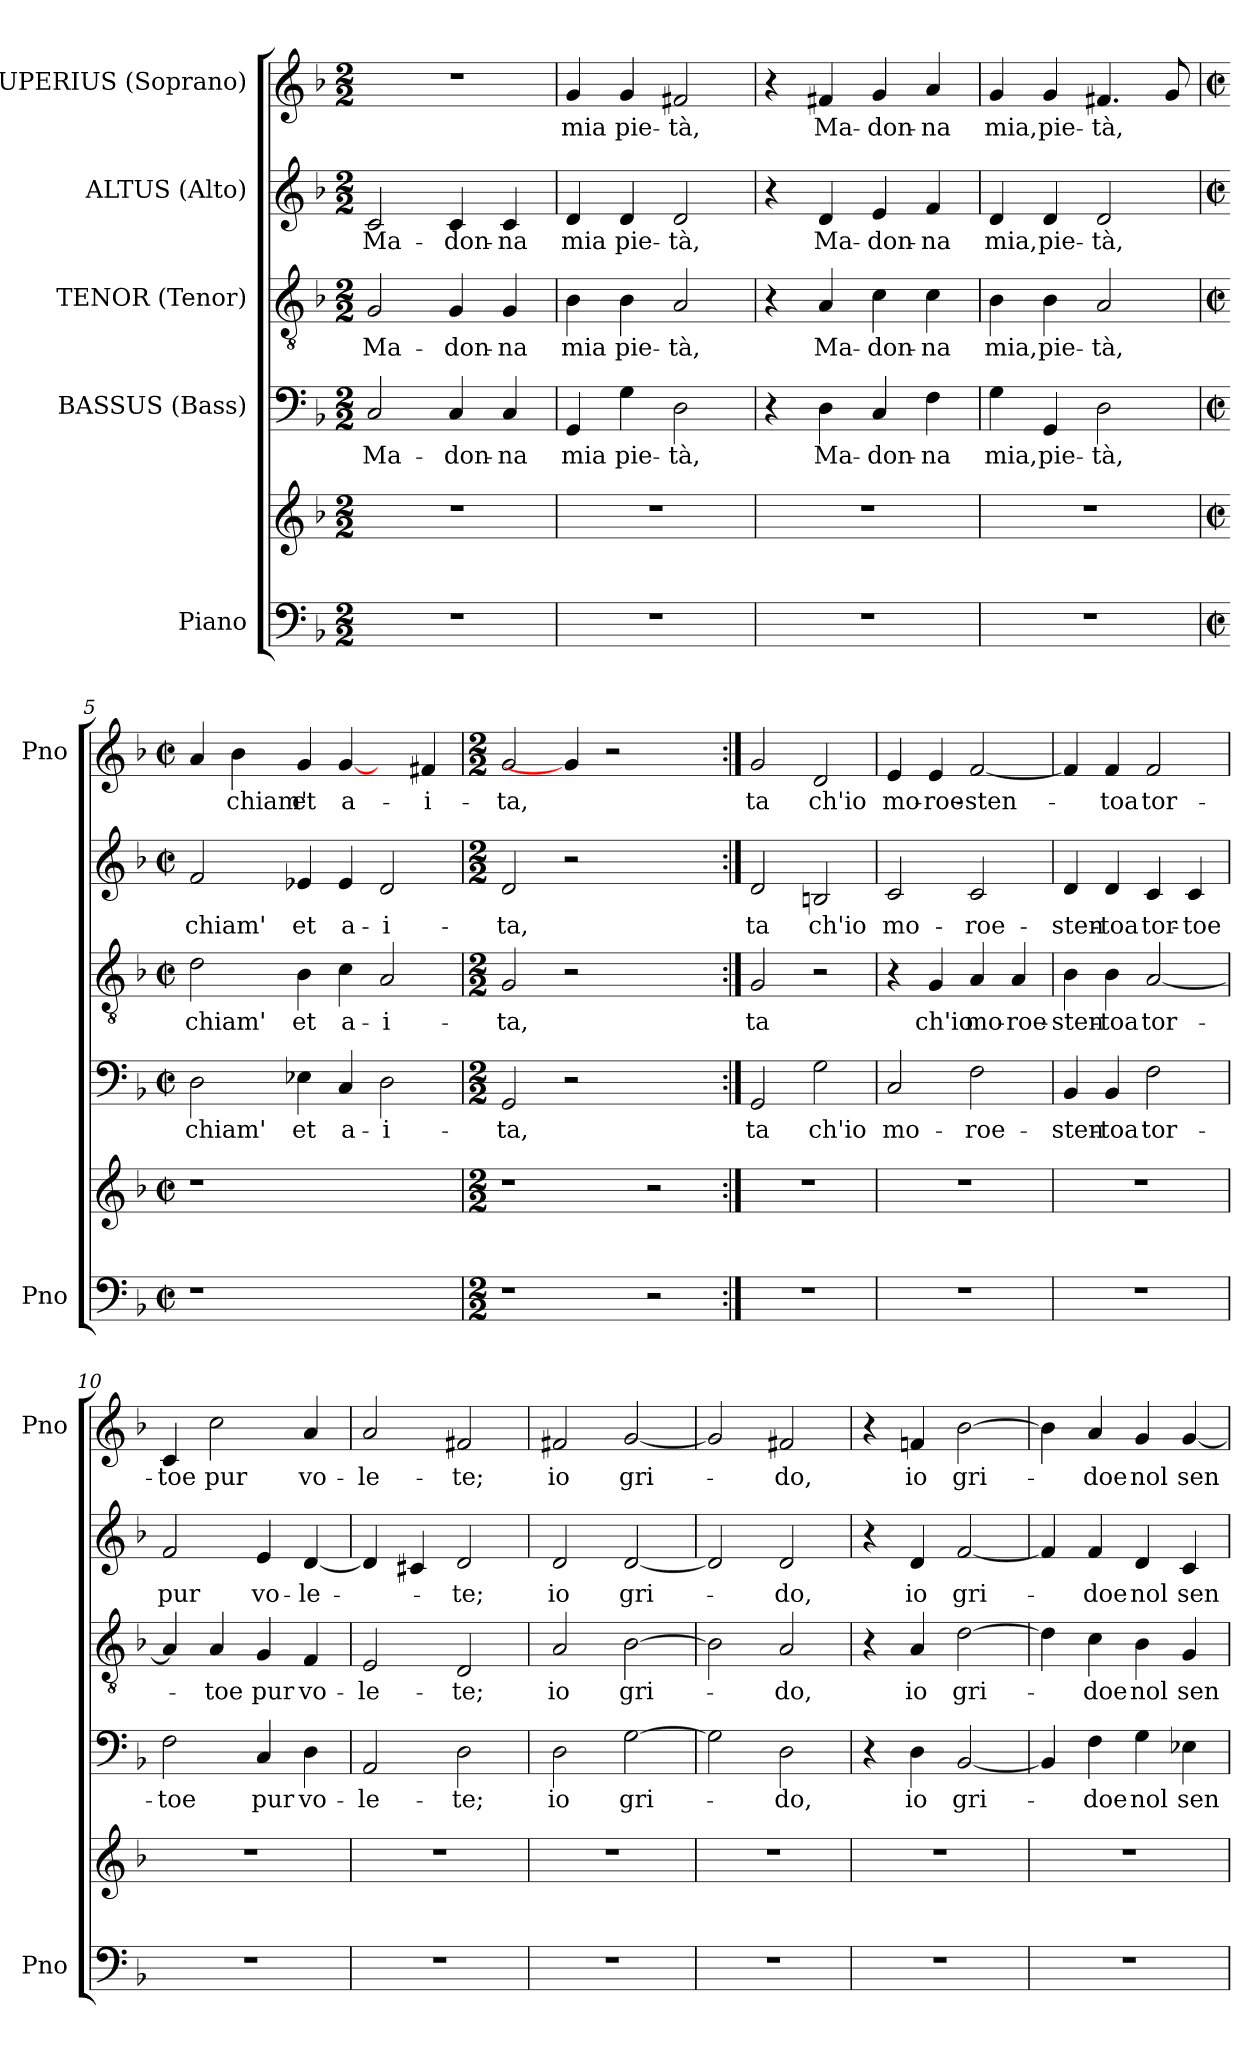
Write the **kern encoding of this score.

**kern	**kern	**kern	**text	**kern	**text	**kern	**text	**kern	**text
*part5	*part5	*part4	*part4	*part3	*part3	*part2	*part2	*part1	*part1
*staff6	*staff5	*staff4	*staff4	*staff3	*staff3	*staff2	*staff2	*staff1	*staff1
*I"Piano	*	*I"BASSUS (Bass)	*	*I"TENOR (Tenor)	*	*I"ALTUS (Alto)	*	*I"SUPERIUS (Soprano)	*
*I'Pno	*	*	*	*	*	*	*	*I'Pno	*
*clefF4	*clefG2	*clefF4	*	*clefGv2	*	*clefG2	*	*clefG2	*
*k[b-]	*k[b-]	*k[b-]	*	*k[b-]	*	*k[b-]	*	*k[b-]	*
*F:	*F:	*F:	*	*F:	*	*F:	*	*F:	*
*M2/2	*M2/2	*M2/2	*	*M2/2	*	*M2/2	*	*M2/2	*
=1	=1	=1	=1	=1	=1	=1	=1	=1	=1
1r	1r	2C/	Ma-	2G/	Ma-	2c/	Ma-	1r	.
.	.	4C/	-don-	4G/	-don-	4c/	-don-	.	.
.	.	4C/	-na	4G/	-na	4c/	-na	.	.
=2	=2	=2	=2	=2	=2	=2	=2	=2	=2
1r	1r	4GG/	mia	4B-\	mia	4d/	mia	4g/	mia
.	.	4G\	pie-	4B-\	pie-	4d/	pie-	4g/	pie-
.	.	2D\	-tà,	2A/	-tà,	2d/	-tà,	2f#X/	-tà,
=3	=3	=3	=3	=3	=3	=3	=3	=3	=3
1r	1r	4r	.	4r	.	4r	.	4r	.
.	.	4D\	Ma-	4A/	Ma-	4d/	Ma-	4f#X/	Ma-
.	.	4C/	-don-	4c\	-don-	4e/	-don-	4g/	-don-
.	.	4F\	-na	4c\	-na	4f/	-na	4a/	-na
=4	=4	=4	=4	=4	=4	=4	=4	=4	=4
1r	1r	4G\	mia,	4B-\	mia,	4d/	mia,	4g/	mia,
.	.	4GG/	pie-	4B-\	pie-	4d/	pie-	4g/	pie-
.	.	2D\	-tà,	2A/	-tà,	2d/	-tà,	4.f#X/	-tà,
.	.	.	.	.	.	.	.	8g/	.
!!LO:LB:g=z
=5	=5	=5	=5	=5	=5	=5	=5	=5	=5
*M2/2	*M2/2	*M2/2	*	*M2/2	*	*M2/2	*	*M2/2	*
*met(c|)	*met(c|)	*met(c|)	*	*met(c|)	*	*met(c|)	*	*met(c|)	*
1r	1r	2D\	chiam'	2d\	chiam'	2f/	chiam'	4a/	.
.	.	.	.	.	.	.	.	4b-\	chiam'
.	.	4E-X\	et	4B-\	et	4e-X/	et	4g/	et
.	.	4C/	a-	4c\	a-	4e-/	a-	[4g/	a-
2ryy	2ryy	2D\	-i-	2A/	-i-	2d/	-i-	4ryy	.
.	.	.	.	.	.	.	.	4f#X/	-i-
=6	=6	=6	=6	=6	=6	=6	=6	=6	=6
*M2/2	*M2/2	*M2/2	*	*M2/2	*	*M2/2	*	*M2/2	*
1r	1r	2GG/	-ta,	2G/	-ta,	2d/	-ta,	2g/	-ta,
.	.	2r	.	2r	.	2r	.	4g/]	.
.	.	.	.	.	.	.	.	2r	.
2r	2r	2ryy	.	2ryy	.	2ryy	.	.	.
.	.	.	.	.	.	.	.	4ryy	.
=7:|!	=7:|!	=7:|!	=7:|!	=7:|!	=7:|!	=7:|!	=7:|!	=7:|!	=7:|!
1r	1r	2GG/	­ta	2G/	­ta	2d/	­ta	2g/	­ta
.	.	2G\	ch'io	2r	.	2Bn/	ch'io	2d/	ch'io
=8	=8	=8	=8	=8	=8	=8	=8	=8	=8
1r	1r	2C/	mo-	4r	.	2c/	mo-	4e/	mo-
.	.	.	.	4G/	ch'io	.	.	4e/	-roe-
.	.	2F\	-roe-	4A/	mo-	2c/	-roe-	[2f/	-sten-
.	.	.	.	4A/	-roe-	.	.	.	.
=9	=9	=9	=9	=9	=9	=9	=9	=9	=9
1r	1r	4BB-/	-sten-	4B-\	-sten-	4d/	-sten-	4f/]	.
.	.	4BB-/	-toa	4B-\	-toa	4d/	-toa	4f/	-toa
.	.	2F\	tor-	[2A/	tor-	4c/	tor-	2f/	tor-
.	.	.	.	.	.	4c/	-toe	.	.
=10	=10	=10	=10	=10	=10	=10	=10	=10	=10
1r	1r	2F\	-toe	4A/]	.	2f/	pur	4c/	-toe
.	.	.	.	4A/	-toe	.	.	2cc\	pur
.	.	4C/	pur	4G/	pur	4e/	vo-	.	.
.	.	4D\	vo-	4F/	vo-	[4d/	-le-	4a/	vo-
!!LO:PB:g=z
=11	=11	=11	=11	=11	=11	=11	=11	=11	=11
1r	1r	2AA/	-­le-	2E/	-­le-	4d/]	-­-	2a/	-­le-
.	.	.	.	.	.	4c#X/	.	.	.
.	.	2D\	-te;	2D/	-te;	2d/	-te;	2f#X/	-te;
=12	=12	=12	=12	=12	=12	=12	=12	=12	=12
1r	1r	2D\	io	2A/	io	2d/	io	2f#X/	io
.	.	[2G\	gri-	[2B-\	gri-	[2d/	gri-	[2g/	gri-
=13	=13	=13	=13	=13	=13	=13	=13	=13	=13
1r	1r	2G\]	.	2B-\]	.	2d/]	.	2g/]	.
.	.	2D\	-do,	2A/	-do,	2d/	-do,	2f#X/	-do,
=14	=14	=14	=14	=14	=14	=14	=14	=14	=14
1r	1r	4r	.	4r	.	4r	.	4r	.
.	.	4D\	io	4A/	io	4d/	io	4fn/	io
.	.	[2BB-/	gri-	[2d\	gri-	[2f/	gri-	[2b-\	gri-
=15	=15	=15	=15	=15	=15	=15	=15	=15	=15
1r	1r	4BB-/]	.	4d\]	.	4f/]	.	4b-\]	.
.	.	4F\	-doe	4c\	-doe	4f/	-doe	4a/	-doe
.	.	4G\	nol	4B-\	nol	4d/	nol	4g/	nol
.	.	4E-X\	sen-	4G/	sen-	4c/	sen-	[4g/	sen-
=	=	=	=	=	=	=	=	=	=
*-	*-	*-	*-	*-	*-	*-	*-	*-	*-
